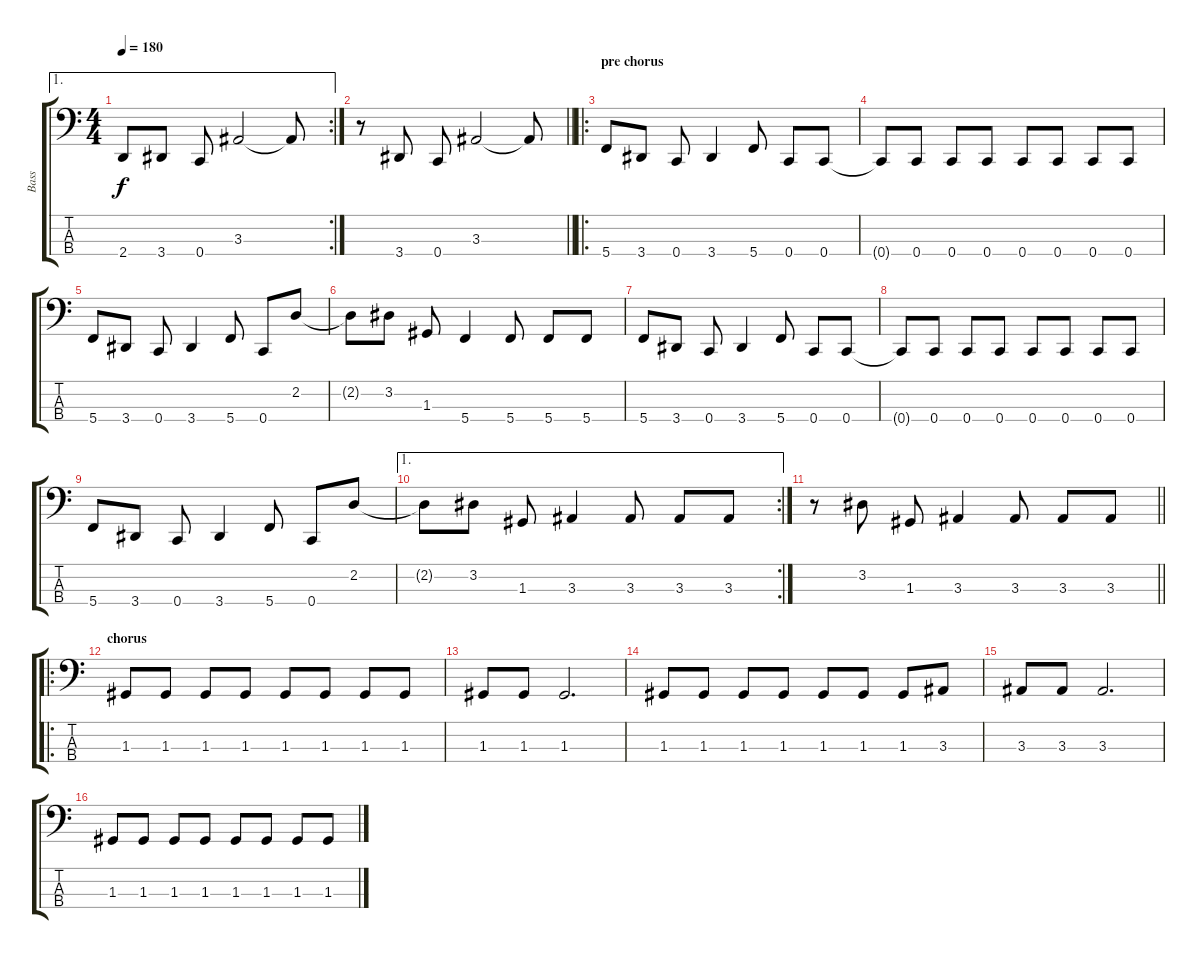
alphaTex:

\track ("Bass" "Bass") {instrument electricbasspick}
\staff {score tabs}
\tuning (F2 C2 G1 C1) {hide}
\ae 1
\rc 2
\ts (4 4)
\tempo 180
\clef f4
\ks c
2.4{t}.8{dy f} 3.4.8 0.4.8 3.3.2 3.3{t}.8 |
\barLineRight lightlight
r.8 3.4.8 0.4.8 3.3.2 3.3{t}.8 |
\ro
\section ("" "pre chorus")
5.4.8 3.4.8 0.4.8 3.4.4 5.4.8 0.4.8 0.4.8 |
0.4{t}.8 0.4.8 0.4.8 0.4.8 0.4.8 0.4.8 0.4.8 0.4.8 |
5.4.8 3.4.8 0.4.8 3.4.4 5.4.8 0.4.8 2.2.8 |
2.2{t}.8 3.2.8 1.3.8 5.4.4 5.4.8 5.4.8 5.4.8 |
5.4.8 3.4.8 0.4.8 3.4.4 5.4.8 0.4.8 0.4.8 |
0.4{t}.8 0.4.8 0.4.8 0.4.8 0.4.8 0.4.8 0.4.8 0.4.8 |
5.4.8 3.4.8 0.4.8 3.4.4 5.4.8 0.4.8 2.2.8 |
\ae 1
\rc 2
2.2{t}.8 3.2.8 1.3.8 3.3.4 3.3.8 3.3.8 3.3.8 |
\barLineRight lightlight
r.8 3.2.8 1.3.8 3.3.4 3.3.8 3.3.8 3.3.8 |
\ro
\section ("" "chorus")
1.3.8 1.3.8 1.3.8 1.3.8 1.3.8 1.3.8 1.3.8 1.3.8 |
1.3.8 1.3.8 1.3.2{d} |
1.3.8 1.3.8 1.3.8 1.3.8 1.3.8 1.3.8 1.3.8 3.3.8 |
3.3.8 3.3.8 3.3.2{d} |
1.3.8 1.3.8 1.3.8 1.3.8 1.3.8 1.3.8 1.3.8 1.3.8
